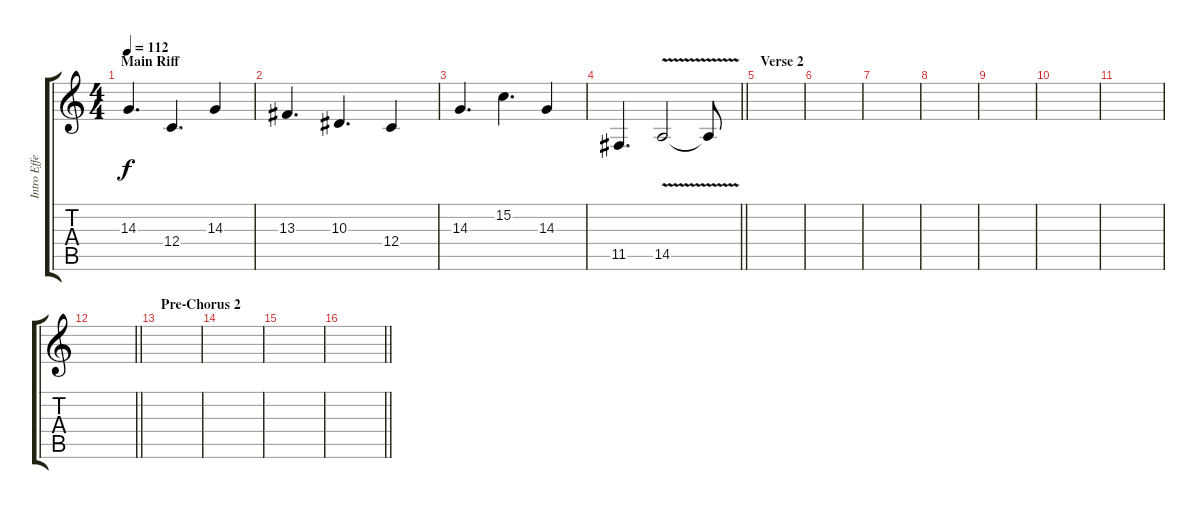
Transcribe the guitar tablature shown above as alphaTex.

\track ("Intro Effects 2" "Intro Effe") {instrument pad7halo}
\staff {score tabs}
\tuning (D4 A3 F3 C3 G2 C2) {hide}
\ts (4 4)
\section ("" "Main Riff")
\tempo 112
\clef g2
\ks c
14.3.4{d dy f} 12.4.4{d} 14.3.4 |
13.3.4{d} 10.3.4{d} 12.4.4 |
14.3.4{d} 15.2.4{d} 14.3.4 |
\barLineRight lightlight
11.5.4{d} 14.5{v}.2 14.5{t}.8 |
\section ("" "Verse 2")
|
|
|
|
|
|
|
\barLineRight lightlight
|
\section ("" "Pre-Chorus 2")
|
|
|
\barLineRight lightlight
